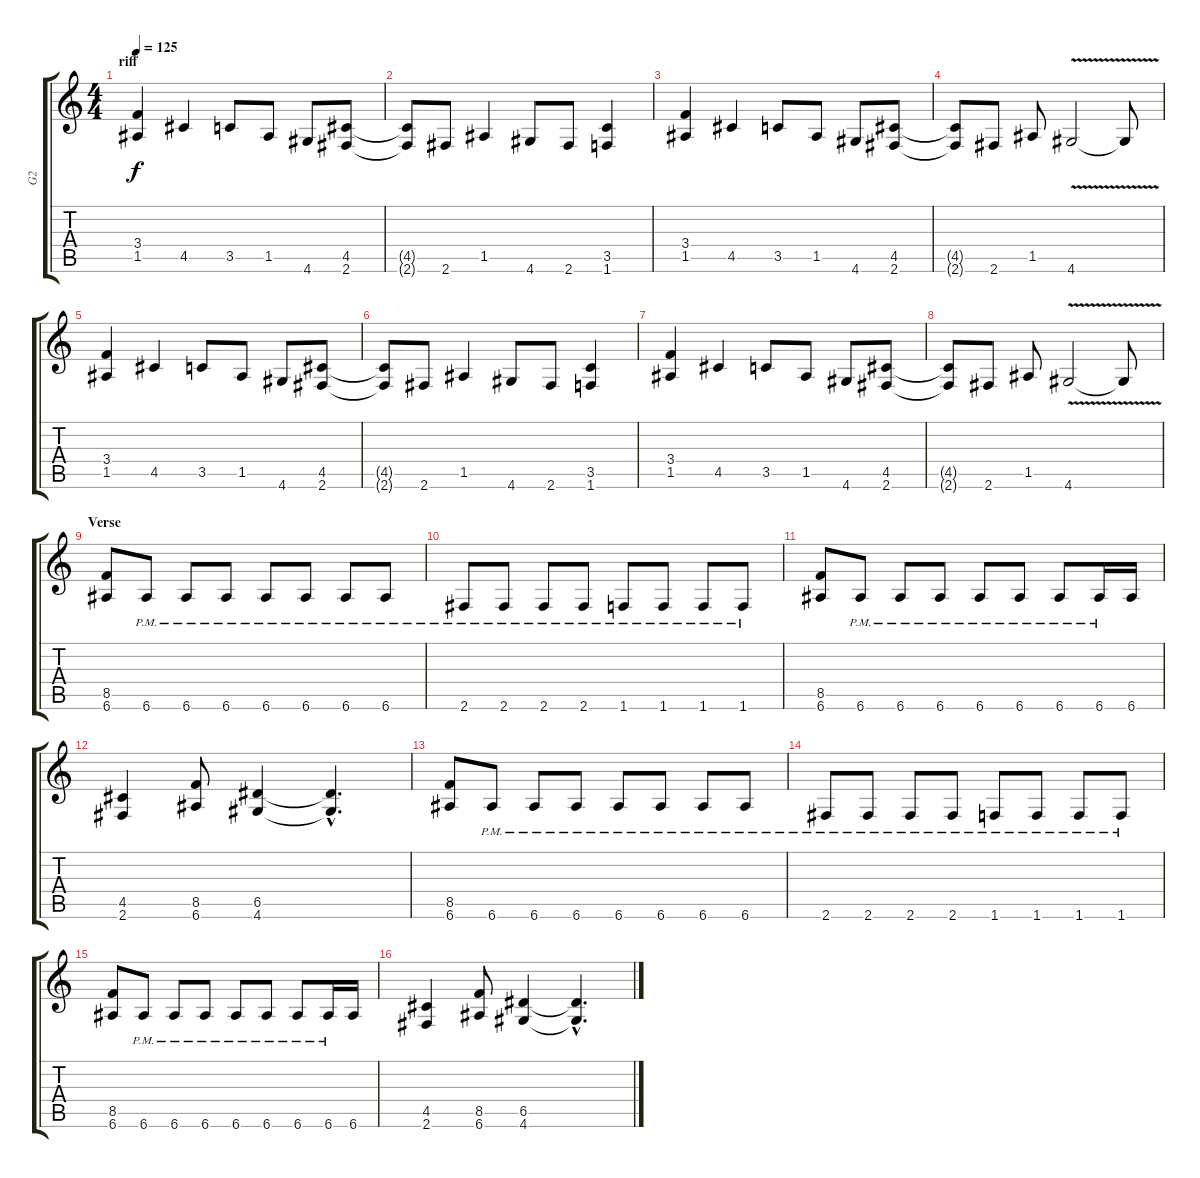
\track ("G2" "G2") {instrument distortionguitar}
\staff {score tabs}
\tuning (E4 B3 G3 D3 A2 E2) {hide}
\ts (4 4)
\section ("" "riff")
\tempo 125
\clef g2
\ks c
(3.4 1.5).4{dy f} 4.5.4 3.5.8 1.5.8 4.6.8 (4.5 2.6).8 |
(4.5{t} 2.6{t}).8 2.6.8 1.5.4 4.6.8 2.6.8 (3.5 1.6).4 |
(3.4 1.5).4 4.5.4 3.5.8 1.5.8 4.6.8 (4.5 2.6).8 |
(4.5{t} 2.6{t}).8 2.6.8 1.5.8 4.6{v}.2 4.6{t}.8 |
(3.4 1.5).4 4.5.4 3.5.8 1.5.8 4.6.8 (4.5 2.6).8 |
(4.5{t} 2.6{t}).8 2.6.8 1.5.4 4.6.8 2.6.8 (3.5 1.6).4 |
(3.4 1.5).4 4.5.4 3.5.8 1.5.8 4.6.8 (4.5 2.6).8 |
(4.5{t} 2.6{t}).8 2.6.8 1.5.8 4.6{v}.2 4.6{t}.8 |
\section ("" "Verse")
(8.5 6.6).8 6.6{pm}.8 6.6{pm}.8 6.6{pm}.8 6.6{pm}.8 6.6{pm}.8 6.6{pm}.8 6.6{pm}.8 |
2.6{pm}.8 2.6{pm}.8 2.6{pm}.8 2.6{pm}.8 1.6{pm}.8 1.6{pm}.8 1.6{pm}.8 1.6{pm}.8 |
(8.5 6.6).8 6.6{pm}.8 6.6{pm}.8 6.6{pm}.8 6.6{pm}.8 6.6{pm}.8 6.6{pm}.8 6.6{pm}.16 6.6.16 |
(4.5 2.6).4 (8.5 6.6).8 (6.5 4.6).4 (6.5{hac t} 4.6{hac t}).4{d} |
(8.5 6.6).8 6.6{pm}.8 6.6{pm}.8 6.6{pm}.8 6.6{pm}.8 6.6{pm}.8 6.6{pm}.8 6.6{pm}.8 |
2.6{pm}.8 2.6{pm}.8 2.6{pm}.8 2.6{pm}.8 1.6{pm}.8 1.6{pm}.8 1.6{pm}.8 1.6{pm}.8 |
(8.5 6.6).8 6.6{pm}.8 6.6{pm}.8 6.6{pm}.8 6.6{pm}.8 6.6{pm}.8 6.6{pm}.8 6.6{pm}.16 6.6.16 |
(4.5 2.6).4 (8.5 6.6).8 (6.5 4.6).4 (6.5{hac t} 4.6{hac t}).4{d}
